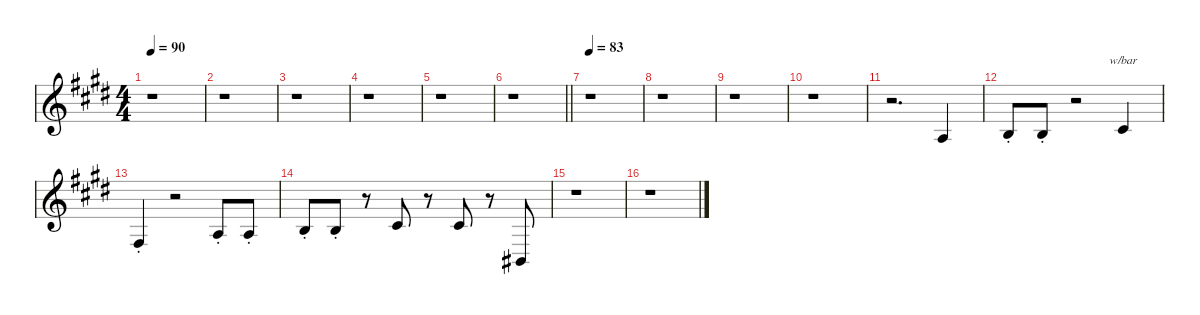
\defaultSystemsLayout 4
\hideDynamics
\bracketExtendMode nobrackets
\singleTrackTrackNamePolicy hidden
\multiTrackTrackNamePolicy hidden
\firstSystemTrackNameMode fullname
\firstSystemTrackNameOrientation horizontal
\otherSystemsTrackNameOrientation horizontal
\track ("Cuivres 3" "tpt.") {defaultSystemsLayout 16 instrument trumpet}
\staff {score}
\tuning (E4 B3 G3 D3 A2 E2)
\displaytranspose 2
\ts (4 4)
\tempo 90
\clef g2
\ks c#minor
r.1{dy f instrument trumpet beam Down} |
r.1{beam Down} |
r.1{beam Down} |
r.1{beam Down} |
r.1{beam Down} |
\barLineRight lightlight
r.1{beam Down} |
\tempo 83
r.1{beam Down} |
r.1{beam Down} |
r.1{beam Down} |
r.1{beam Down} |
r.2{d beam Down} 0.3{acc forcenatural}.4{beam Up} |
2.3{st acc forcenatural}.8{beam Up} 2.3{st acc forcenatural}.8{beam Up} r.2{beam Up} 4.3{acc #}.4{tbe (custom default 0 0 30 -4 30 -4 60 -4) beam Up} |
2.4{st acc #}.4{beam Up} r.2{beam Up} 0.3{st acc forcenatural}.8{beam Up} 0.3{st acc forcenatural}.8{beam Up} |
2.3{st acc forcenatural}.8{beam Up} 2.3{st acc forcenatural}.8{beam Up} r.8{beam Up} 4.3{acc #}.8{beam Up} r.8{beam Up} 4.3{acc #}.8{beam Up} r.8{beam Up} 1.5{acc #}.8{beam Up} |
r.1{beam Down} |
r.1{beam Down}
